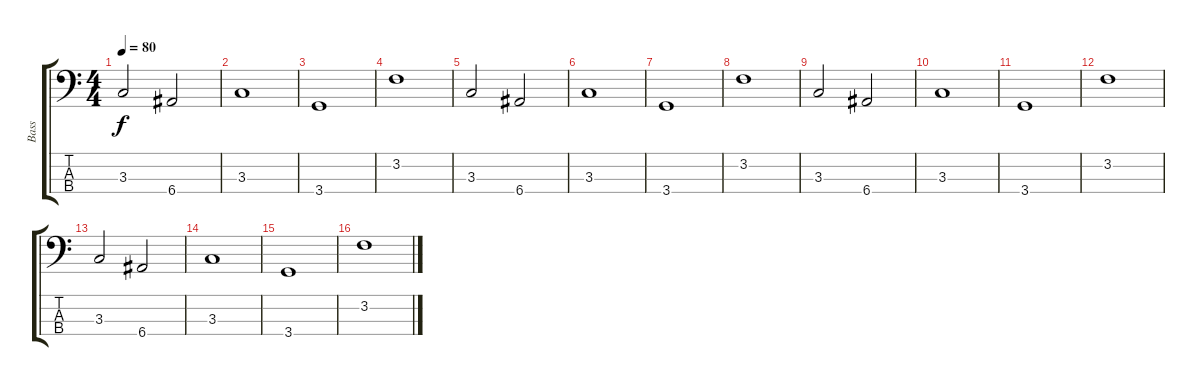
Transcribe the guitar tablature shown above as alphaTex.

\track ("Bass" "Bass") {instrument electricbassfinger}
\staff {score tabs}
\tuning (G2 D2 A1 E1) {hide}
\ts (4 4)
\tempo 80
\clef f4
\ks c
3.3.2{dy f} 6.4.2 |
3.3.1 |
3.4.1 |
3.2.1 |
3.3.2 6.4.2 |
3.3.1 |
3.4.1 |
3.2.1 |
3.3.2 6.4.2 |
3.3.1 |
3.4.1 |
3.2.1 |
3.3.2 6.4.2 |
3.3.1 |
3.4.1 |
3.2.1
